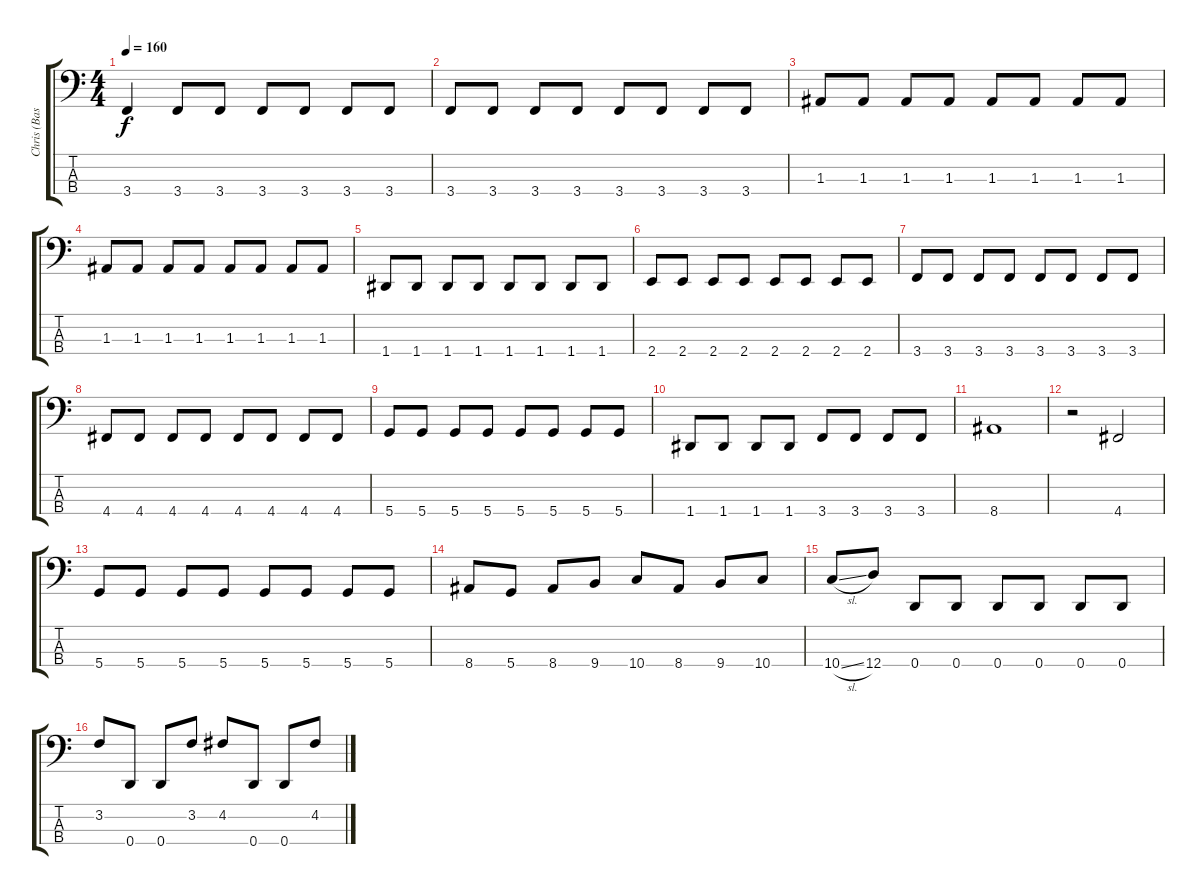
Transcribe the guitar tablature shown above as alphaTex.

\track ("Chris (Bass)" "Chris (Bas") {instrument electricbassfinger}
\staff {score tabs}
\tuning (G2 D2 A1 D1) {hide}
\ts (4 4)
\tempo 160
\clef f4
\ks c
3.4.4{dy f} 3.4.8 3.4.8 3.4.8 3.4.8 3.4.8 3.4.8 |
3.4.8 3.4.8 3.4.8 3.4.8 3.4.8 3.4.8 3.4.8 3.4.8 |
1.3.8 1.3.8 1.3.8 1.3.8 1.3.8 1.3.8 1.3.8 1.3.8 |
1.3.8 1.3.8 1.3.8 1.3.8 1.3.8 1.3.8 1.3.8 1.3.8 |
1.4.8 1.4.8 1.4.8 1.4.8 1.4.8 1.4.8 1.4.8 1.4.8 |
2.4.8 2.4.8 2.4.8 2.4.8 2.4.8 2.4.8 2.4.8 2.4.8 |
3.4.8 3.4.8 3.4.8 3.4.8 3.4.8 3.4.8 3.4.8 3.4.8 |
4.4.8 4.4.8 4.4.8 4.4.8 4.4.8 4.4.8 4.4.8 4.4.8 |
5.4.8 5.4.8 5.4.8 5.4.8 5.4.8 5.4.8 5.4.8 5.4.8 |
1.4.8 1.4.8 1.4.8 1.4.8 3.4.8 3.4.8 3.4.8 3.4.8 |
8.4.1 |
r.2 4.4.2 |
5.4.8 5.4.8 5.4.8 5.4.8 5.4.8 5.4.8 5.4.8 5.4.8 |
8.4.8 5.4.8 8.4.8 9.4.8 10.4.8 8.4.8 9.4.8 10.4.8 |
10.4{sl}.8 12.4.8 0.4.8 0.4.8 0.4.8 0.4.8 0.4.8 0.4.8 |
3.2.8 0.4.8 0.4.8 3.2.8 4.2.8 0.4.8 0.4.8 4.2.8
